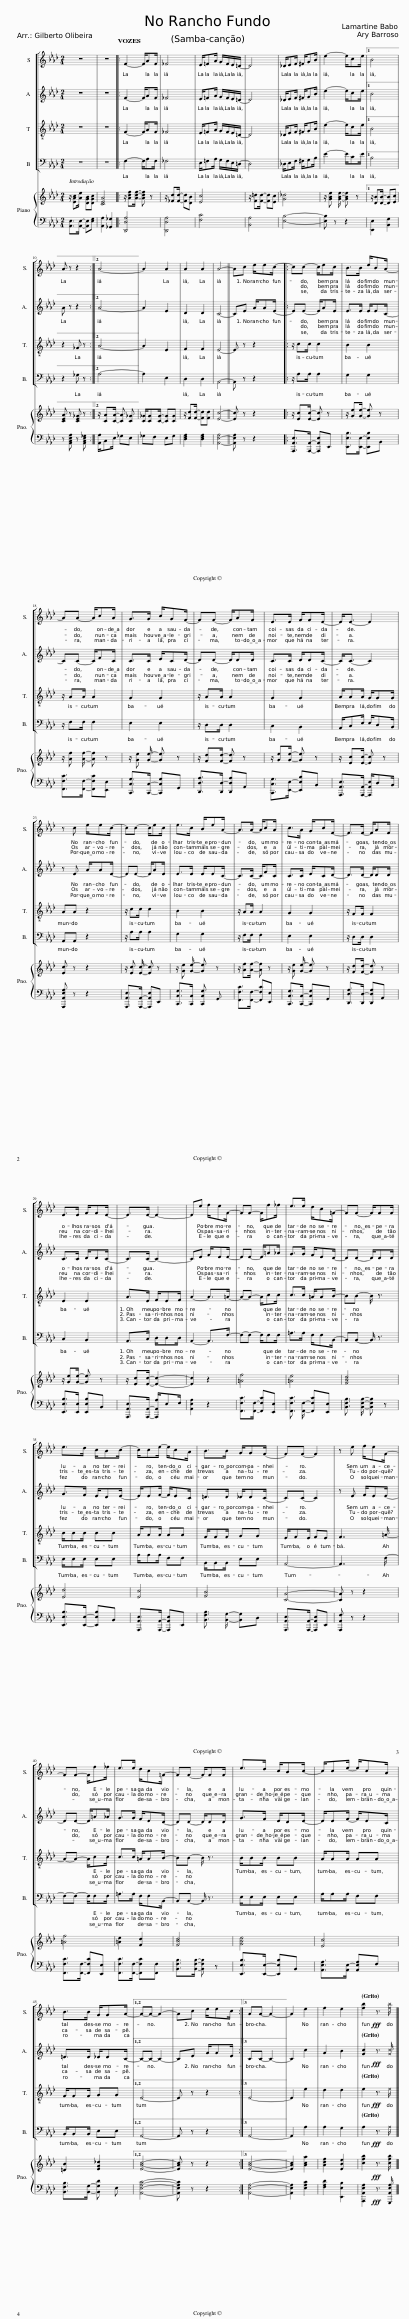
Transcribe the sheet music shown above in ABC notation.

X:1
%%score [ 1 2 3 4 ] { 5 | 6 }
L:1/8
M:2/4
I:linebreak $
K:Ab
V:1 treble
V:2 treble
V:3 treble-8 transpose=-12
V:4 bass
V:5 treble
V:6 bass
V:1
 z4 | z4 |: F2- F/AF/ | _F4 | E/=FA/ G/F/E/=D/- | %5
 D4 | _D/EF/ ^F/GB/ | e2- e/ce/ |1 B4 |$ A z z2 :|2 %10
 A4- || A2 A2 | A2 A2 | A4- || Ac e/ec/- |: %15
 cc- c/ec/ | B>B e/BA/- |$ AA- A/cA/ | G>G c/GF/- | FF- F/AF/ | %20
 E>E F/FE/- | E<E- E2 |$ z c e/ec/- | cc- c/ec/ | e>c B/eA/- | %25
 A>A- A/cA/ | c>A G/cF/- | F>F- F/AF/ |$ E>E F/FE/- | E>E- E2- | %30
 Ee f/eF/- | FF- F/f_f/ | e>e d/c=F/- | FF- F/FF/ |$ e>d c/Bc/- | %35
 c/ce/- e/cA/ | B>B G/GF/- | FF- F2 | z e f/eF/- |$ FF- F/f_f/ | %40
 e>e d/c=F/- | FF- F/FF/ | e>d c/Bc/- | c/ce/- e/cA/ |$ B>B G/GA/- |1,2 %45
 A-A- A2- | Ac e/ec/ :|3 AA- A2- || A2 e2 | f2 e2 | %50
 [fb]2!fff! z3/2 [fb]/ |] %51
V:2
 z4 | z4 |: F2- F/AF/ | _F4 | E/=FA/ G/F/E/=D/- | %5
 D4 | _D/EF/ ^F/GB/ | e2- e/ce/ |1 B4 |$ A z z2 :|2 %10
 A4- || A2 E2 | D2 D2 | C4- || CE A/AE/- |: %15
 EE- E/AE/ | E>E E/EC/- |$ CC- C/FC/ | C>C E/CD/- | DD- D/DD/ | %20
 C>C D/DC/- | C<C- C2 |$ z E A/AE/- | EE- E/AE/ | E>E E/EC/- | %25
 C>C- C/FC/ | C>C E/CD/- | D>D- D/DD/ |$ C>C D/DC/- | C>C- C2- | %30
 CE F/EE/- | EE- E/=A_A/ | G>G F/ED/- | DD- D/DD/ |$ G>F E/DE/- | %35
 E/EF/- F/EC/ | =D>D _D/DC/- | CC- C2 | z E F/EE/- |$ EE- E/=A_A/ | %40
 G>G F/ED/- | DD- D/DD/ | G>F E/DE/- | E/EF/- F/EC/ |$ =D>D _D/DC/- |1,2 %45
 C-C- C2- | CE A/AE/ :|3 CC- C2- || C2 c2 | A2 B2 | %50
 [Gc]2!fff! z3/2 [Gc]/ |] %51
V:3
 z4 | z4 |: F2- F/AF/ | _F4 | E/=FA/ G/F/E/=D/- | %5
 D4 | _D/EF/ ^F/GB/ | e2- e/ce/ |1 B4 |$ z2 _G z :|2 %10
 A4- || A2 E2 | F2 F2 | E4- || E z z2 |: %15
 z/ cc/ c2 | B2 B2 |$ z/ AA/ A2 | G2 G2 | z/ AA/ A2 | %20
 G2 G2 | A/AA/ G/GG/ |$ AA z2 | z/ cc/ c2 | B2 B2 | %25
 z/ AA/ A2 | G2 G2 | z/ FF/ F2 |$ E2 E2 | A>E F/EF/ | %30
 A2- A>=A- | A-A- A/cc/ | c>c =A/AB/- | BB- B/ z3/2 |$ B/BB/ BB | %35
 A/AA/ AA | F/FF/ GG | E/FE/ FE | F7/2 =A/- |$ A-A- A/cc/ | %40
 c>c =A/AB/- | BB- B/ z3/2 | B/BB/ BB | A/AA/ AA |$ F/FF/ GG |1,2 %45
 E4- | E z z2 :|3 E4- || E2 e2 | d2 d2 | %50
 e2!fff! z3/2 e/ |] %51
V:4
 z4 | z4 |: F,2- F,/A,F,/ | _F,4 | E,/=F,A,/ G,/F,/E,/=D,/- | %5
 D,4 | _D,/E,F,/ ^F,/G,B,/ | E2- E/CE/ |1 B,4 |$ z2 _G, z :|2 %10
 A,4- || A,2 E,2 | D,2 D,2 | A,,4- || A,, z z2 |: %15
 z/ A,A,/ A,2 | G,2 G,2 |$ z/ F,F,/ F,2 | E,2 E,2 | z/ D,D,/ D,2 | %20
 C,2 B,,2 | A,,/C,E,/ E,/D,B,,/ |$ A,,A,, z2 | z/ A,A,/ A,2 | G,2 G,2 | %25
 z/ F,F,/ F,2 | E,2 E,2 | z/ D,D,/ D,2 |$ C,2 B,,2 | A,,>C, D,/D,D,/ | %30
 A,,2- A,,>F,- | F,-F,- F,/F,F,/ | =A,>A, F,/F,B,,/- | B,,B,,- B,,/ z3/2 |$ E,/E,E,/ E,E, | %35
 A,/A,A,/ F,F, | B,,/B,,B,,/ E,E, | A,,4- | A,,7/2 F,/- |$ F,-F,- F,/F,F,/ | %40
 =A,>A, F,/F,B,,/- | B,,B,,- B,,/ z3/2 | E,/E,E,/ E,E, | A,/A,A,/ F,F, |$ B,,/B,,B,,/ E,E, |1,2 %45
 A,,4- | A,, z z2 :|3 A,,4- || A,,2 A,2 | A,2 G,2 | %50
 A,2!fff! z3/2 A,/ |] %51
V:5
 z/ [EAc][Ae]/ [DGB][DGc] | [CEA]4 |: z/ [Adf][Adf]/- [Adf] z | z/ [_Fd][Fd]/- [Fd][DB] | [Ec]4 | %5
 z/ [F=d][Fd]/- [Fd][Ec] | [G_d]4 | z/ [GBe] [GBe]/- [GBe] z |1 z/ [DB][DB]/- [DB][Ec] |$ [CEA] z [CE_G] z :|2 %10
 z/ [CA][CA]/- [CA] [C_G] || [C_G]/[CG][CG]/- [CG][CG] | z/ [Fd][Fd]/- [Fd][Fd] | [Ec]4- || [Ec] z z2 |: %15
 z/ [Ec][Ec]/- [Ec] z | z/ [Ge][Ge]/- [Ge] z |$ z/ [Af] [Af]/- [Af] z | z/ [Ge] [Ge]/- [Ge] z | z/ [Fd][Fd]/- [Fd] z | %20
 z/ [Ge][Ge]/- [Ge] z | z/ [Ec][Ec]/- [Ec] z |$ [Ec] z z2 | z/ [Ec] [Ec]/- [Ec] z | z/ [Ge] [Ge]/- [Ge] z | %25
 z/ [Af][Af]/- [Af] z | z/ [Ge] [Ge]/- [Ge] z | z/ [Fd][Fd]/- [Fd] z |$ z/ [Ge][Ge]/- [Ge] z | z/ [Ec][Ec]/- [Ec]2- | %30
 [Ec]2 z2 | [=Af]4 | [=Ae]4 | [FBd]4 |$ [Ed]4 | %35
 [Ec]4 | [FB]4 | [CA]4- | [CA] z z2 |$ [=Af]4 | %40
 [=Ae]2 [Fd]2 | [FBd]4 | [GBe]4 | [Ec]4 |$ [=DB]2 [EG_d]2 |1,2 %45
 [EAc]4- | [EAc] z z2 :|3 [EAc]4- || [EAc]2 [Aca]2 | [Adf]2 [EBe]2 | %50
 [cfb]2!fff! z3/2 [cfb]/ |] %51
V:6
 [A,,E,]>[A,,E,]- [A,,E,][E,G,] | [A,,A,]2 [_G,,_G,]2 |: [D,,D,A,]4 | [D,,D,A,]4 | [F,C]4 | %5
 [B,,A,]4 | [E,B,]4- | [E,B,] z z2 |1 [E,,E,]2 [B,,G,]2 |$ z [A,,C,E,A,] z [A,,C,E,_G,] :|2 %10
 [A,,A,]/C,E,/ _G,E, || _G,F, E,G, | [D,F,A,]2 [D,F,A,]2 | [A,,-E,-A,]4 || [A,,E,A,] z z2 |: %15
 [A,,,A,,E,]>[A,,,A,,]- [A,,,A,,E,]E,, | [E,,E,B,]>[E,,E,]- [E,,E,B,]B,, |$ [F,,F,C]>[F,,F,]- [F,,F,C][E,,E,] | [C,,C,G,]>[C,,C,]- [C,,C,G,]G,, | [D,,D,A,]>[D,,D,-] [D,,D,A,]A,, | %20
 [C,,C,G,]>[E,,E,]- [E,,E,B,]B,, | [A,,,A,,E,]>[A,,,A,,]- [A,,,A,,E,]/D,B,,/ |$ [A,,,A,,E,A,] z z2 | [A,,,A,,E,]>[A,,,A,,]- [A,,,A,,E,]E,, | [C,,C,G,]>[C,,C,] [C,,C,G,] G,, | %25
 [F,,F,C]>[F,,F,]- [F,,F,C][E,,E,] | [C,,C,G,]>[C,,C,]- [C,,C,G,]G,, | [D,,D,A,]>[D,,D,-] [D,,D,A,]A,, |$ [E,,E,B,]>[E,,E,] [E,,E,B,]B,, | [A,,,A,,E,]>[A,,,A,,]- [A,,,A,,A,]/E,F,/ | %30
 [A,,E,A,]2 z2 | [F,,F,C]>[F,,F,]- [F,,F,C][E,,E,] | [F,,F,C]3/2 [F,,F,]/- [F,,F,C][E,,E,] | [B,,F,B,]3/2 [B,,F,B,]/- [B,,F,B,] z |$ [E,,E,B,]>[E,,E,]- [E,,E,B,]B,, | %35
 [A,,,A,,E,]>[A,,,A,,]- [A,,,A,,E,]E,, | [B,,F,B,]3/2 [B,,G,]/- [B,,G,]D, | [A,,,A,,E,]>[A,,,A,,]- [A,,,A,,E,]E,, | [A,,,A,,F,] z z2 |$ [F,,F,C]>[F,,F,]- [F,,F,C][E,,E,] | %40
 [F,,F,C]>[F,,F,]- [F,,F,C][F,,F,] | [B,,F,B,]>[B,,F,B,]- [B,,F,B,] z | [E,,E,B,]>[E,,E,]- [E,,E,B,]B,, | [A,,E,A,]>[A,,E,-] [A,,E,A,]F, |$ [B,,F,B,]>[B,,G,]- [B,,G,D] E, |1,2 %45
 [A,,E,A,C]4- | [A,,E,A,C] z z2 :|3 [A,,E,A,]4- || [A,,E,A,]2 [E,A,C]2 | [F,A,D]2 [E,,E,B,]2 | %50
 [A,,,A,,E,A,]2!fff! z3/2 [G,,,A,,E,A,]/ |] %51
